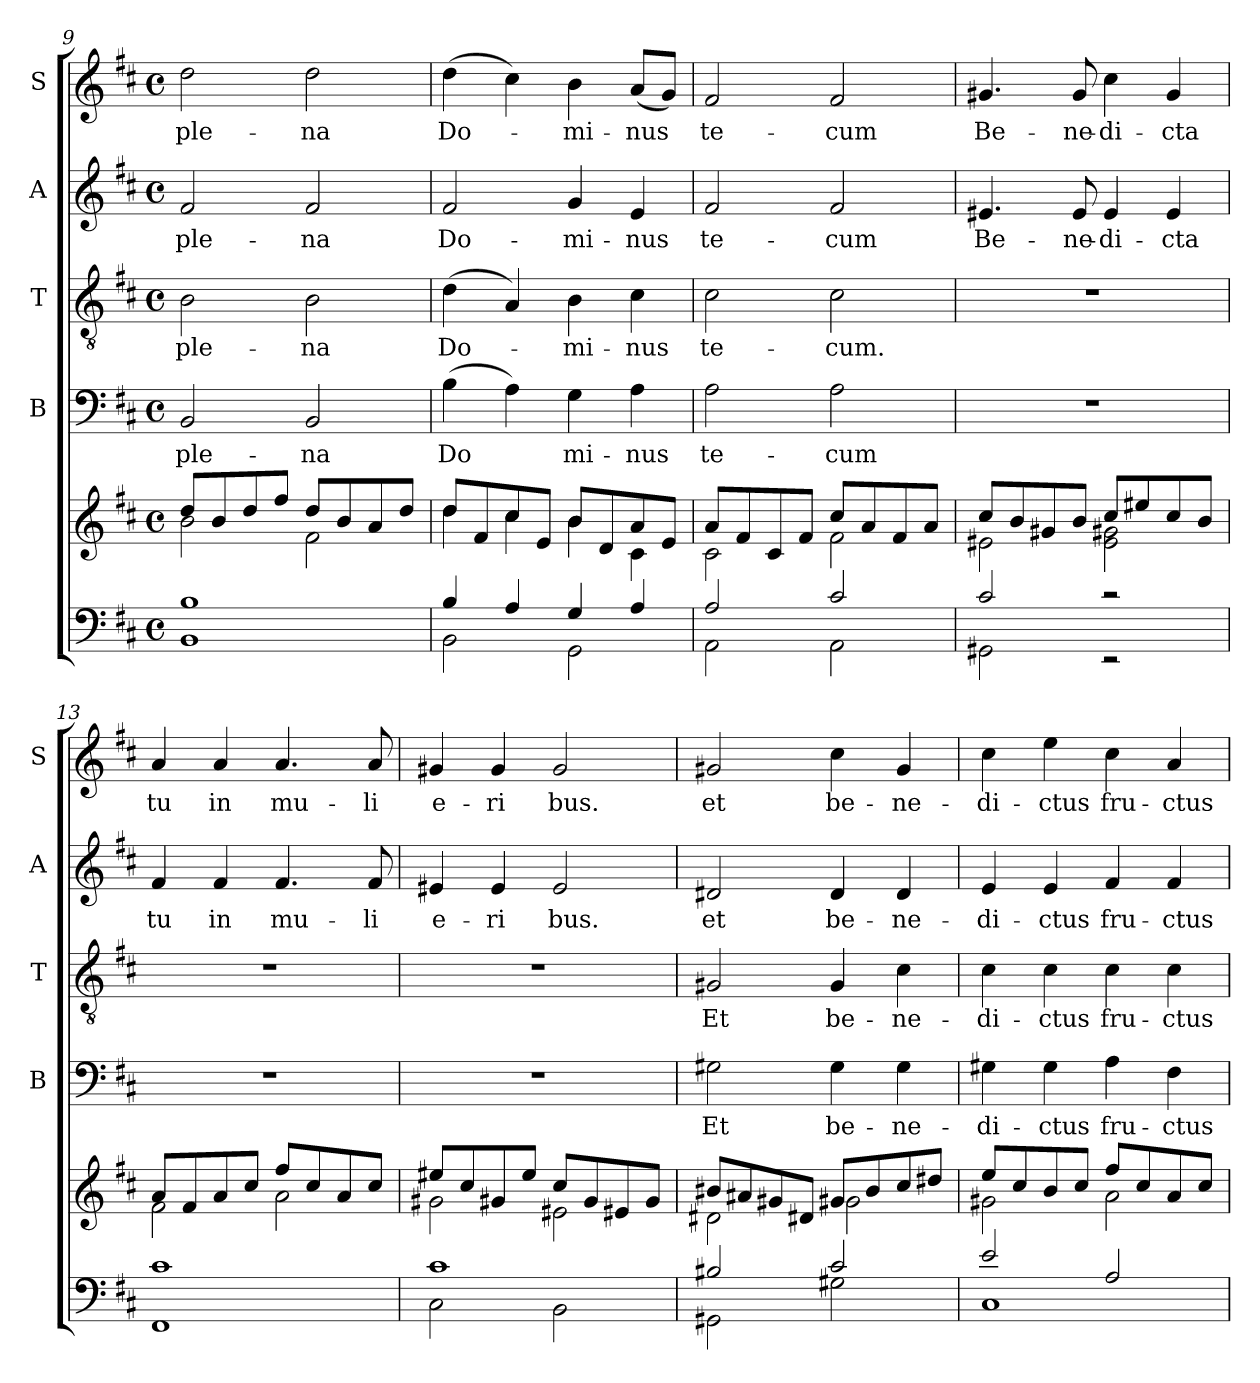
**kern	**kern	**kern	**text	**kern	**text	**kern	**text	**kern	**text
*part6	*part5	*part4	*part4	*part3	*part3	*part2	*part2	*part1	*part1
*staff6	*staff5	*staff4	*staff4	*staff3	*staff3	*staff2	*staff2	*staff1	*staff1
*	*	*I"B	*	*I"T	*	*I"A	*	*I"S	*
*	*	*I'B	*	*I'T	*	*I'A	*	*I'S	*
!!LO:PB:g=z
*clefF4	*clefG2	*clefF4	*	*clefGv2	*	*clefG2	*	*clefG2	*
*k[f#c#]	*k[f#c#]	*k[f#c#]	*	*k[f#c#]	*	*k[f#c#]	*	*k[f#c#]	*
*D:	*D:	*D:	*	*D:	*	*D:	*	*D:	*
*M4/4	*M4/4	*M4/4	*	*M4/4	*	*M4/4	*	*M4/4	*
*met(c)	*met(c)	*met(c)	*	*met(c)	*	*met(c)	*	*met(c)	*
=9	=9	=9	=9	=9	=9	=9	=9	=9	=9
*	*^	*	*	*	*	*	*	*	*
!	!	!	!	!LO:LY:b	!	!LO:LY:b	!	!LO:LY:b	!	!LO:LY:b
1BB 1B	8dd/L	2b\	2BB/	ple-	2B\	ple-	2f#/	ple-	2dd\	ple-
.	8b/	.	.	.	.	.	.	.	.	.
.	8dd/	.	.	.	.	.	.	.	.	.
.	8ff#/J	.	.	.	.	.	.	.	.	.
!	!	!	!	!LO:LY:b	!	!LO:LY:b	!	!LO:LY:b	!	!LO:LY:b
.	8dd/L	2f#\	2BB/	-na	2B\	-na	2f#/	-na	2dd\	-na
.	8b/	.	.	.	.	.	.	.	.	.
.	8a/	.	.	.	.	.	.	.	.	.
.	8dd/J	.	.	.	.	.	.	.	.	.
=10	=10	=10	=10	=10	=10	=10	=10	=10	=10	=10
*^	*	*	*	*	*	*	*	*	*	*
!	!	!	!	!	!LO:LY:b	!	!LO:LY:b	!	!LO:LY:b	!	!LO:LY:b
4B/	2BB\	8dd/L	4dd\	(>4B\	Do	(>4d\	Do-	2f#/	Do-	(>4dd\	Do-
.	.	8f#/	.	.	.	.	.	.	.	.	.
4A/	.	8cc#/	4cc#\	4A\)	.	4A/)	.	.	.	4cc#\)	.
.	.	8e/J	.	.	.	.	.	.	.	.	.
!	!	!	!	!	!LO:LY:b	!	!LO:LY:b	!	!LO:LY:b	!	!LO:LY:b
4G/	2GG\	8b/L	4b\	4G\	mi-	4B\	-mi-	4g/	-mi-	4b\	-mi-
.	.	8d/	.	.	.	.	.	.	.	.	.
!	!	!	!	!	!LO:LY:b	!	!LO:LY:b	!	!LO:LY:b	!	!LO:LY:b
4A/	.	8a/	4c#\	4A\	-nus	4c#\	-nus	4e/	-nus	(<8a/L	-nus
.	.	8e/J	.	.	.	.	.	.	.	8g/J)	.
=11	=11	=11	=11	=11	=11	=11	=11	=11	=11	=11	=11
!	!	!	!	!	!LO:LY:b	!	!LO:LY:b	!	!LO:LY:b	!	!LO:LY:b
2A/	2AA\	8a/L	2c#\	2A\	te-	2c#\	te-	2f#/	te-	2f#/	te-
.	.	8f#/	.	.	.	.	.	.	.	.	.
.	.	8c#/	.	.	.	.	.	.	.	.	.
.	.	8f#/J	.	.	.	.	.	.	.	.	.
!	!	!	!	!	!LO:LY:b	!	!LO:LY:b	!	!LO:LY:b	!	!LO:LY:b
2c#/	2AA\	8cc#/L	2f#\	2A\	-cum	2c#\	-cum.	2f#/	-cum	2f#/	-cum
.	.	8a/	.	.	.	.	.	.	.	.	.
.	.	8f#/	.	.	.	.	.	.	.	.	.
.	.	8a/J	.	.	.	.	.	.	.	.	.
=12	=12	=12	=12	=12	=12	=12	=12	=12	=12	=12	=12
!	!	!	!	!	!	!	!	!	!LO:LY:b	!	!LO:LY:b
2c#/	2GG#X\	8cc#/L	2e#X\	1r	.	1r	.	4.e#X/	Be-	4.g#X/	Be-
.	.	8b/	.	.	.	.	.	.	.	.	.
.	.	8g#X/	.	.	.	.	.	.	.	.	.
!	!	!	!	!	!	!	!	!	!LO:LY:b	!	!LO:LY:b
.	.	8b/J	.	.	.	.	.	8e#/	-ne-	8g#/	-ne-
!	!	!	!	!	!	!	!	!	!LO:LY:b	!	!LO:LY:b
2rc	2rEE	8cc#/L	2e#\ 2g#X\	.	.	.	.	4e#/	-di-	4cc#\	-di-
.	.	8ee#X/	.	.	.	.	.	.	.	.	.
!	!	!	!	!	!	!	!	!	!LO:LY:b	!	!LO:LY:b
.	.	8cc#/	.	.	.	.	.	4e#/	-cta	4g#/	-cta
.	.	8b/J	.	.	.	.	.	.	.	.	.
*v	*v	*	*	*	*	*	*	*	*	*	*
!!LO:PB:g=z
=13	=13	=13	=13	=13	=13	=13	=13	=13	=13	=13
!	!	!	!	!	!	!	!	!LO:LY:b	!	!LO:LY:b
1FF# 1c#	8a/L	2f#\	1r	.	1r	.	4f#/	tu	4a/	tu
.	8f#/	.	.	.	.	.	.	.	.	.
!	!	!	!	!	!	!	!	!LO:LY:b	!	!LO:LY:b
.	8a/	.	.	.	.	.	4f#/	in	4a/	in
.	8cc#/J	.	.	.	.	.	.	.	.	.
!	!	!	!	!	!	!	!	!LO:LY:b	!	!LO:LY:b
.	8ff#/L	2a\	.	.	.	.	4.f#/	mu-	4.a/	mu-
.	8cc#/	.	.	.	.	.	.	.	.	.
.	8a/	.	.	.	.	.	.	.	.	.
!	!	!	!	!	!	!	!	!LO:LY:b	!	!LO:LY:b
.	8cc#/J	.	.	.	.	.	8f#/	-li	8a/	-li
=14	=14	=14	=14	=14	=14	=14	=14	=14	=14	=14
*^	*	*	*	*	*	*	*	*	*	*
!	!	!	!	!	!	!	!	!	!LO:LY:b	!	!LO:LY:b
1c#	2C#\	8ee#X/L	2g#X\	1r	.	1r	.	4e#X/	e-	4g#X/	e-
.	.	8cc#/	.	.	.	.	.	.	.	.	.
!	!	!	!	!	!	!	!	!	!LO:LY:b	!	!LO:LY:b
.	.	8g#X/	.	.	.	.	.	4e#/	-ri	4g#/	-ri
.	.	8ee#/J	.	.	.	.	.	.	.	.	.
!	!	!	!	!	!	!	!	!	!LO:LY:b	!	!LO:LY:b
.	2BB\	8cc#/L	2e#X\	.	.	.	.	2e#/	bus.	2g#/	bus.
.	.	8g#/	.	.	.	.	.	.	.	.	.
.	.	8e#X/	.	.	.	.	.	.	.	.	.
.	.	8g#/J	.	.	.	.	.	.	.	.	.
=15	=15	=15	=15	=15	=15	=15	=15	=15	=15	=15	=15
!	!	!	!	!	!LO:LY:b	!	!LO:LY:b	!	!LO:LY:b	!	!LO:LY:b
2B#X/	2GG#X\	8b#X/L	2d#X\	2G#X\	Et	2G#X/	Et	2d#X/	et	2g#X/	et
.	.	8a#X/	.	.	.	.	.	.	.	.	.
.	.	8g#X/	.	.	.	.	.	.	.	.	.
.	.	8d#X/J	.	.	.	.	.	.	.	.	.
!	!	!	!	!	!LO:LY:b	!	!LO:LY:b	!	!LO:LY:b	!	!LO:LY:b
2c#/	2G#X\	8g#X/L	2g#\	4G#\	be-	4G#/	be-	4d#/	be-	4cc#\	be-
.	.	8b#/	.	.	.	.	.	.	.	.	.
!	!	!	!	!	!LO:LY:b	!	!LO:LY:b	!	!LO:LY:b	!	!LO:LY:b
.	.	8cc#/	.	4G#\	-ne-	4c#\	-ne-	4d#/	-ne-	4g#/	-ne-
.	.	8dd#X/J	.	.	.	.	.	.	.	.	.
=16	=16	=16	=16	=16	=16	=16	=16	=16	=16	=16	=16
!	!	!	!	!	!LO:LY:b	!	!LO:LY:b	!	!LO:LY:b	!	!LO:LY:b
2e/	1C#	8ee/L	2g#X\	4G#X\	-di-	4c#\	-di-	4e/	-di-	4cc#\	-di-
.	.	8cc#/	.	.	.	.	.	.	.	.	.
!	!	!	!	!	!LO:LY:b	!	!LO:LY:b	!	!LO:LY:b	!	!LO:LY:b
.	.	8b/	.	4G#\	-ctus	4c#\	-ctus	4e/	-ctus	4ee\	-ctus
.	.	8cc#/J	.	.	.	.	.	.	.	.	.
!	!	!	!	!	!LO:LY:b	!	!LO:LY:b	!	!LO:LY:b	!	!LO:LY:b
2A/	.	8ff#/L	2a\	4A\	fru-	4c#\	fru-	4f#/	fru-	4cc#\	fru-
.	.	8cc#/	.	.	.	.	.	.	.	.	.
!	!	!	!	!	!LO:LY:b	!	!LO:LY:b	!	!LO:LY:b	!	!LO:LY:b
.	.	8a/	.	4F#\	-ctus	4c#\	-ctus	4f#/	-ctus	4a/	-ctus
.	.	8cc#/J	.	.	.	.	.	.	.	.	.
*v	*v	*	*	*	*	*	*	*	*	*	*
*	*v	*v	*	*	*	*	*	*	*	*
=	=	=	=	=	=	=	=	=	=
*-	*-	*-	*-	*-	*-	*-	*-	*-	*-
